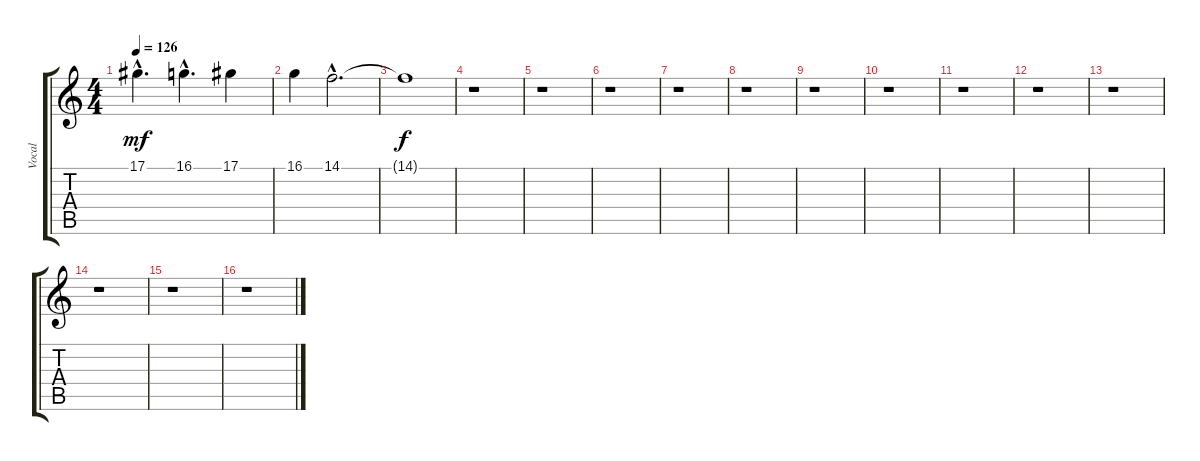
\track ("Vocal" "Vocal") {instrument cello}
\staff {score tabs}
\tuning (Eb4 Bb3 Gb3 Db3 Ab2 Eb2) {hide}
\ts (4 4)
\tempo 126
\clef g2
\ks c
17.1{hac}.4{d dy mf} 16.1{hac}.4{d} 17.1.4 |
16.1.4 14.1{hac}.2{d} |
14.1{t}.1{dy f} |
r.1 |
r.1 |
r.1 |
r.1 |
r.1 |
r.1 |
r.1 |
r.1 |
r.1 |
r.1 |
r.1 |
r.1 |
r.1
